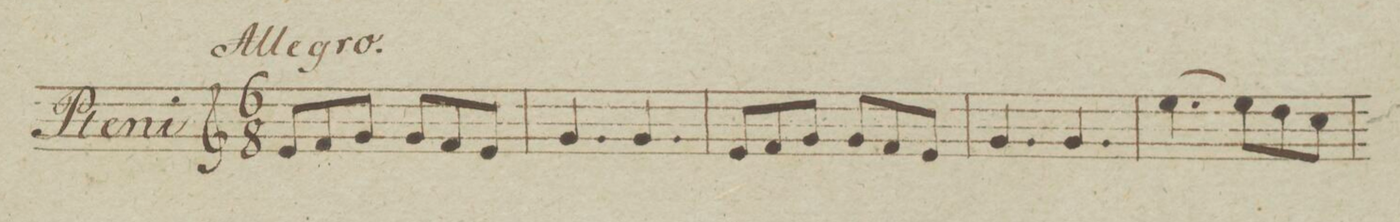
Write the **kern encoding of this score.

**kern	**dynam
*I"Clarinetto Secondo in B.	*
*clefG2	*
*k[b-e-]	*
*met(c)	*
*M6/8	*
8d/L	.
8e-/	.
8f/J	.
8f/L	.
8e-/	.
8d/J	.
=21	=21
4.f/	.
4.f/	.
=22	=22
8d/L	.
8e-/	.
8f/J	.
8f/L	.
8e-/	.
8d/J	.
=23	=23
4.f/	.
4.f/	.
=24	=24
[4.dd\	.
8dd\L]	.
8cc\	.
8b-\J	.
=25	=25
*-	*-
